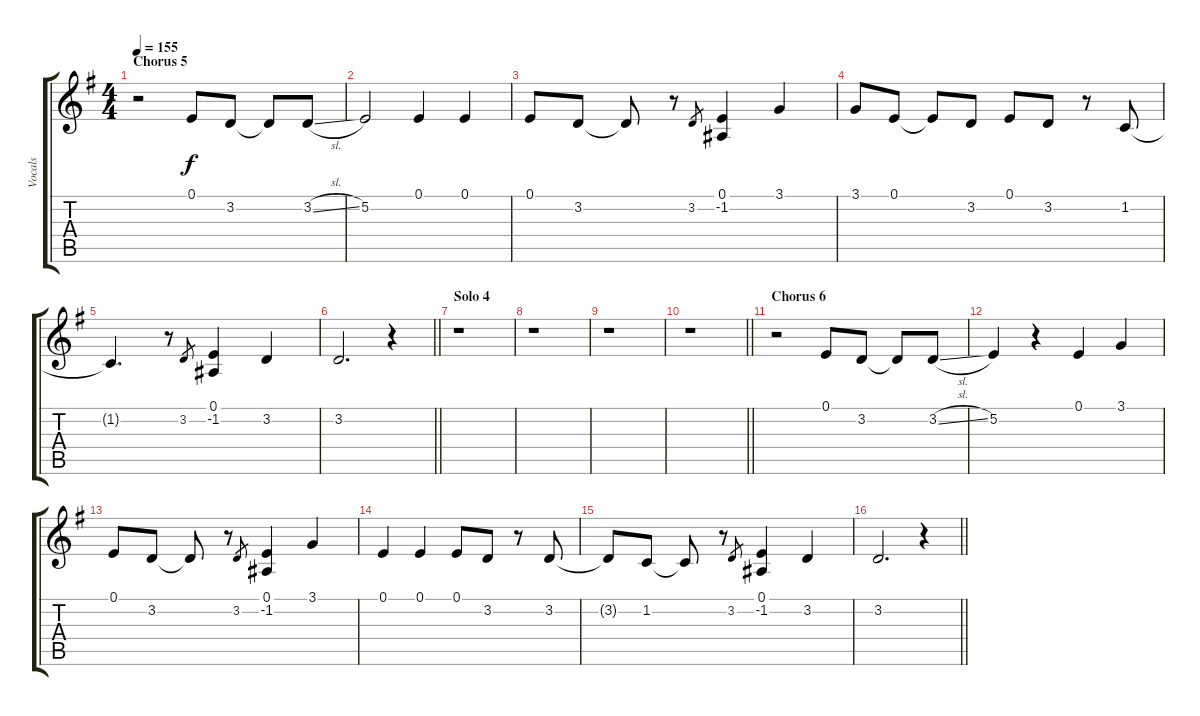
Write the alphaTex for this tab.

\track ("Vocals" "Vocals") {instrument bassoon}
\staff {score tabs}
\tuning (E4 B3 G3 D3 A2 E2) {hide}
\ts (4 4)
\section ("" "Chorus 5")
\tempo 155
\clef g2
\ks g
r.2{dy f} 0.1.8 3.2.8 3.2{t}.8 3.2{sl}.8 |
5.2.2 0.1.4 0.1.4 |
0.1.8 3.2.8 3.2{t}.8 r.8 3.2.8{gr} (0.1 -1.2).4 3.1.4 |
3.1.8 0.1.8 0.1{t}.8 3.2.8 0.1.8 3.2.8 r.8 1.2.8 |
1.2{t}.4{d} r.8 3.2.8{gr} (0.1 -1.2).4 3.2.4 |
\barLineRight lightlight
3.2.2{d} r.4 |
\section ("" "Solo 4")
r.1 |
r.1 |
r.1 |
\barLineRight lightlight
r.1 |
\section ("" "Chorus 6")
r.2 0.1.8 3.2.8 3.2{t}.8 3.2{sl}.8 |
5.2.4 r.4 0.1.4 3.1.4 |
0.1.8 3.2.8 3.2{t}.8 r.8 3.2.8{gr} (0.1 -1.2).4 3.1.4 |
0.1.4 0.1.4 0.1.8 3.2.8 r.8 3.2.8 |
3.2{t}.8 1.2.8 1.2{t}.8 r.8 3.2.8{gr} (0.1 -1.2).4 3.2.4 |
\barLineRight lightlight
3.2.2{d} r.4
